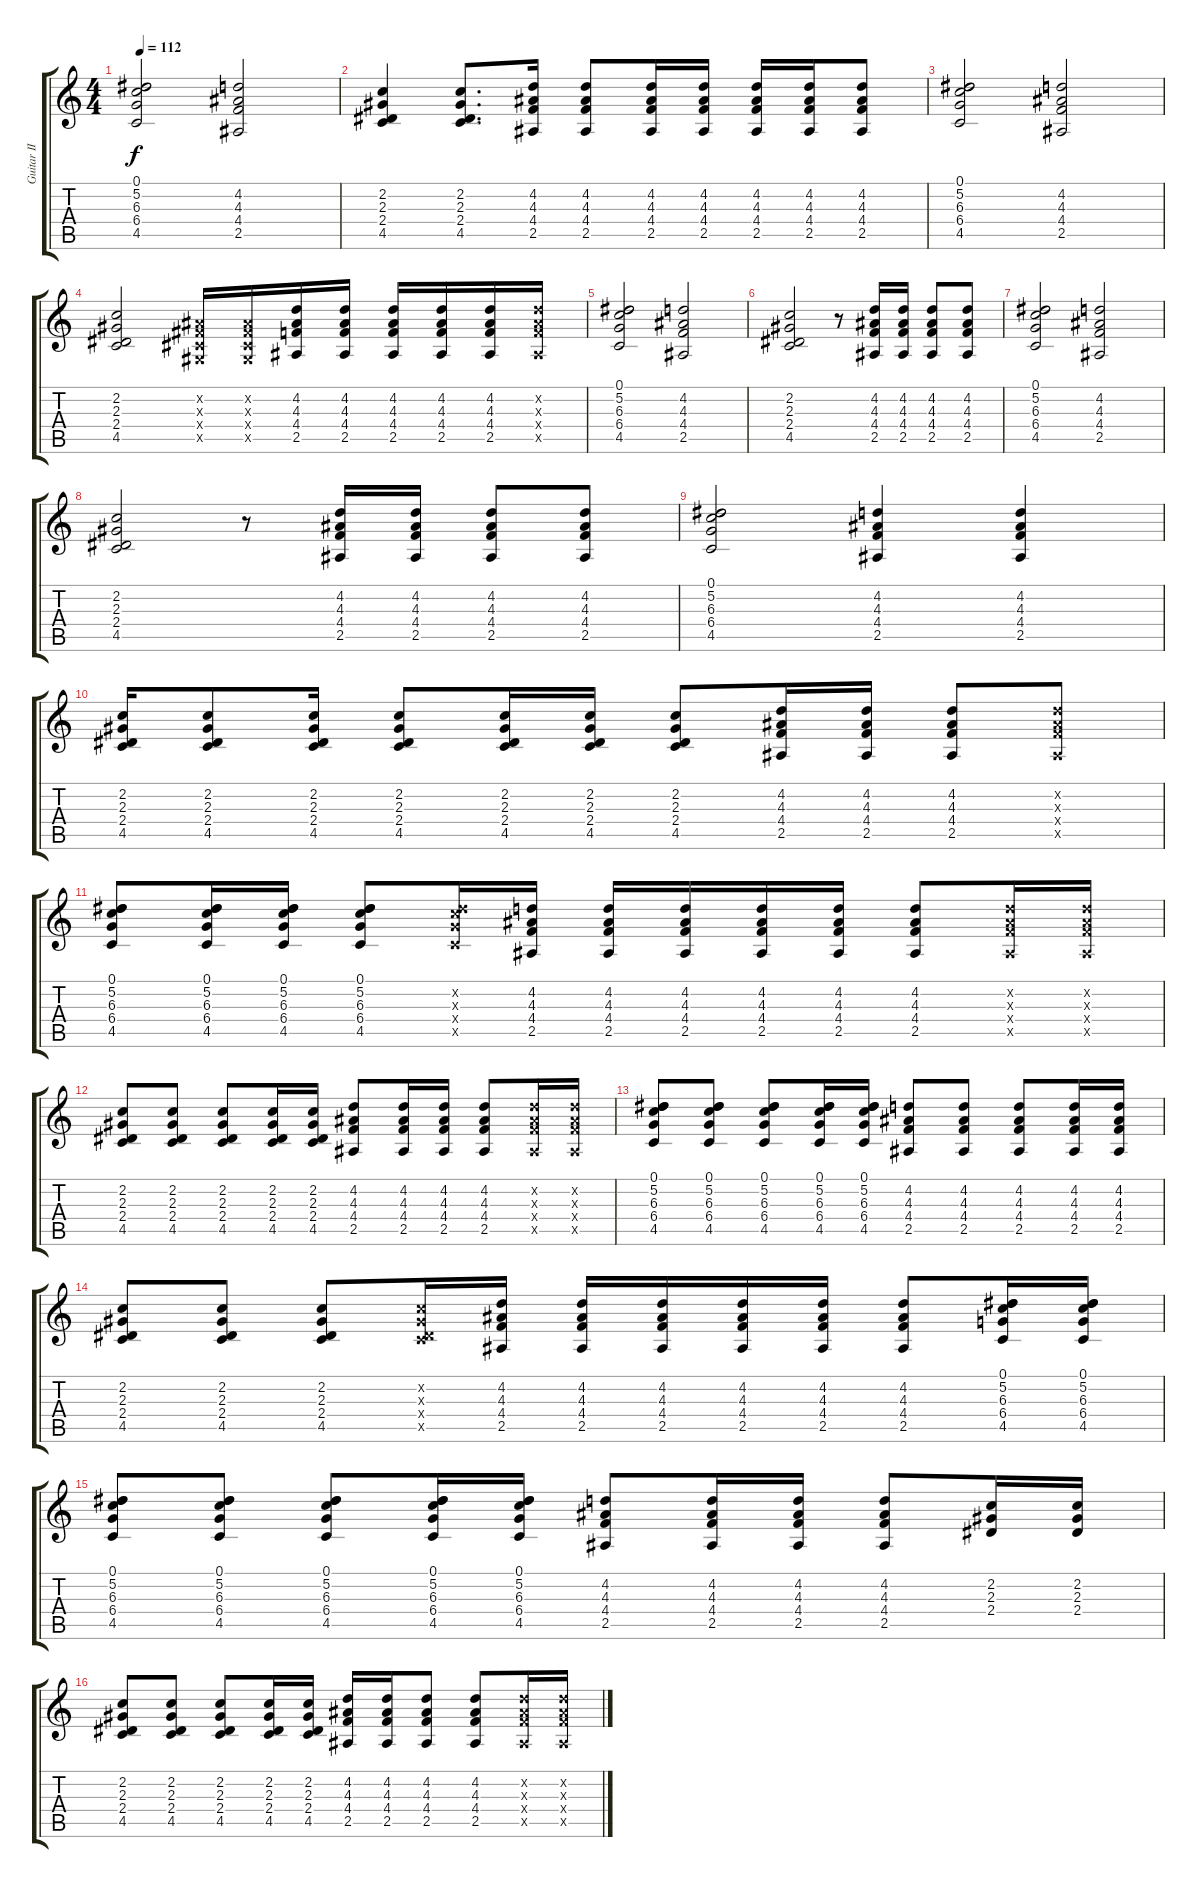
\track ("Guitar II" "Guitar II") {instrument acousticguitarsteel}
\staff {score tabs}
\tuning (Eb4 Bb3 Gb3 Db3 Ab2 Eb2) {hide}
\ts (4 4)
\tempo 112
\clef g2
\ks c
(0.1 5.2 6.3 6.4 4.5).2{dy f} (4.2 4.3 4.4 2.5).2 |
(2.2 2.3 2.4 4.5).4 (2.2 2.3 2.4 4.5).8{d} (4.2 4.3 4.4 2.5).16 (4.2 4.3 4.4 2.5).8 (4.2 4.3 4.4 2.5).16 (4.2 4.3 4.4 2.5).16 (4.2 4.3 4.4 2.5).16 (4.2 4.3 4.4 2.5).16 (4.2 4.3 4.4 2.5).8 |
(0.1 5.2 6.3 6.4 4.5).2 (4.2 4.3 4.4 2.5).2 |
(2.2 2.3 2.4 4.5).2 (0.2{x} 0.3{x} 0.4{x} 0.5{x}).16 (0.2{x} 0.3{x} 0.4{x} 0.5{x}).16 (4.2 4.3 4.4 2.5).16 (4.2 4.3 4.4 2.5).16 (4.2 4.3 4.4 2.5).16 (4.2 4.3 4.4 2.5).16 (4.2 4.3 4.4 2.5).16 (4.2{x} 4.3{x} 4.4{x} 2.5{x}).16 |
(0.1 5.2 6.3 6.4 4.5).2 (4.2 4.3 4.4 2.5).2 |
(2.2 2.3 2.4 4.5).2 r.8 (4.2 4.3 4.4 2.5).16 (4.2 4.3 4.4 2.5).16 (4.2 4.3 4.4 2.5).8 (4.2 4.3 4.4 2.5).8 |
(0.1 5.2 6.3 6.4 4.5).2 (4.2 4.3 4.4 2.5).2 |
(2.2 2.3 2.4 4.5).2 r.8 (4.2 4.3 4.4 2.5).16 (4.2 4.3 4.4 2.5).16 (4.2 4.3 4.4 2.5).8 (4.2 4.3 4.4 2.5).8 |
(0.1 5.2 6.3 6.4 4.5).2 (4.2 4.3 4.4 2.5).4 (4.2 4.3 4.4 2.5).4 |
(2.2 2.3 2.4 4.5).16 (2.2 2.3 2.4 4.5).8 (2.2 2.3 2.4 4.5).16 (2.2 2.3 2.4 4.5).8 (2.2 2.3 2.4 4.5).16 (2.2 2.3 2.4 4.5).16 (2.2 2.3 2.4 4.5).8 (4.2 4.3 4.4 2.5).16 (4.2 4.3 4.4 2.5).16 (4.2 4.3 4.4 2.5).8 (4.2{x} 4.3{x} 4.4{x} 2.5{x}).8 |
(0.1 5.2 6.3 6.4 4.5).8 (0.1 5.2 6.3 6.4 4.5).16 (0.1 5.2 6.3 6.4 4.5).16 (0.1 5.2 6.3 6.4 4.5).8 (5.2{x} 6.3{x} 6.4{x} 4.5{x}).16 (4.2 4.3 4.4 2.5).16 (4.2 4.3 4.4 2.5).16 (4.2 4.3 4.4 2.5).16 (4.2 4.3 4.4 2.5).16 (4.2 4.3 4.4 2.5).16 (4.2 4.3 4.4 2.5).8 (4.2{x} 4.3{x} 4.4{x} 2.5{x}).16 (4.2{x} 4.3{x} 4.4{x} 2.5{x}).16 |
(2.2 2.3 2.4 4.5).8 (2.2 2.3 2.4 4.5).8 (2.2 2.3 2.4 4.5).8 (2.2 2.3 2.4 4.5).16 (2.2 2.3 2.4 4.5).16 (4.2 4.3 4.4 2.5).8 (4.2 4.3 4.4 2.5).16 (4.2 4.3 4.4 2.5).16 (4.2 4.3 4.4 2.5).8 (4.2{x} 4.3{x} 4.4{x} 2.5{x}).16 (4.2{x} 4.3{x} 4.4{x} 2.5{x}).16 |
(0.1 5.2 6.3 6.4 4.5).8 (0.1 5.2 6.3 6.4 4.5).8 (0.1 5.2 6.3 6.4 4.5).8 (0.1 5.2 6.3 6.4 4.5).16 (0.1 5.2 6.3 6.4 4.5).16 (4.2 4.3 4.4 2.5).8 (4.2 4.3 4.4 2.5).8 (4.2 4.3 4.4 2.5).8 (4.2 4.3 4.4 2.5).16 (4.2 4.3 4.4 2.5).16 |
(2.2 2.3 2.4 4.5).8 (2.2 2.3 2.4 4.5).8 (2.2 2.3 2.4 4.5).8 (2.2{x} 2.3{x} 2.4{x} 4.5{x}).16 (4.2 4.3 4.4 2.5).16 (4.2 4.3 4.4 2.5).16 (4.2 4.3 4.4 2.5).16 (4.2 4.3 4.4 2.5).16 (4.2 4.3 4.4 2.5).16 (4.2 4.3 4.4 2.5).8 (0.1 5.2 6.3 6.4 4.5).16 (0.1 5.2 6.3 6.4 4.5).16 |
(0.1 5.2 6.3 6.4 4.5).8 (0.1 5.2 6.3 6.4 4.5).8 (0.1 5.2 6.3 6.4 4.5).8 (0.1 5.2 6.3 6.4 4.5).16 (0.1 5.2 6.3 6.4 4.5).16 (4.2 4.3 4.4 2.5).8 (4.2 4.3 4.4 2.5).16 (4.2 4.3 4.4 2.5).16 (4.2 4.3 4.4 2.5).8 (2.2 2.3 2.4).16 (2.2 2.3 2.4).16 |
(2.2 2.3 2.4 4.5).8 (2.2 2.3 2.4 4.5).8 (2.2 2.3 2.4 4.5).8 (2.2 2.3 2.4 4.5).16 (2.2 2.3 2.4 4.5).16 (4.2 4.3 4.4 2.5).16 (4.2 4.3 4.4 2.5).16 (4.2 4.3 4.4 2.5).8 (4.2 4.3 4.4 2.5).8 (4.2{x} 4.3{x} 4.4{x} 2.5{x}).16 (4.2{x} 4.3{x} 4.4{x} 2.5{x}).16
